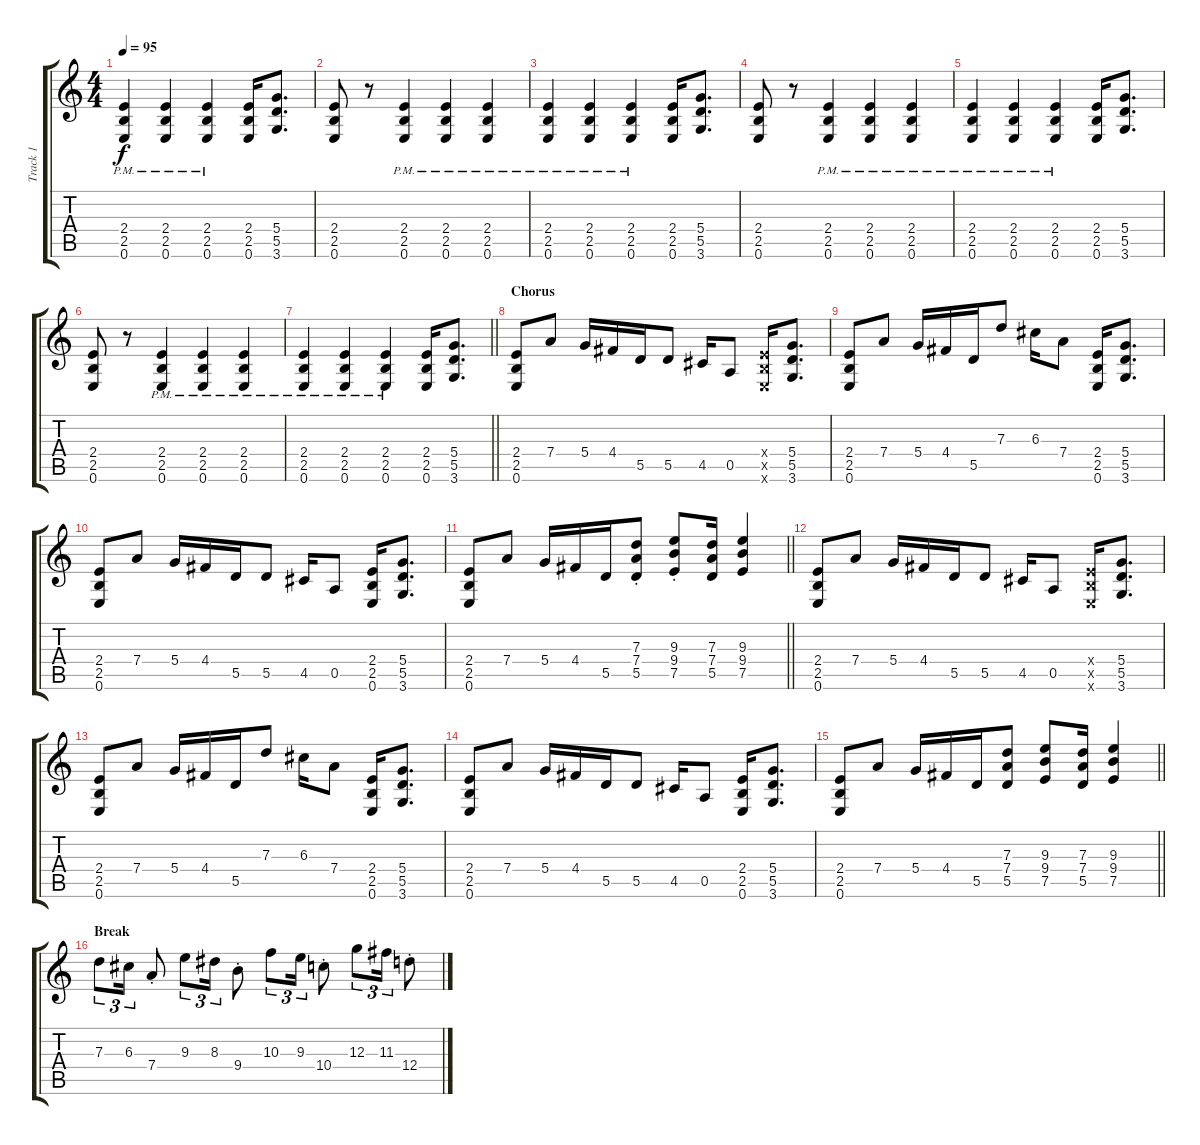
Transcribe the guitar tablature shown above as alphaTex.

\track ("Track 1" "Track 1") {instrument distortionguitar}
\staff {score tabs}
\tuning (E4 B3 G3 D3 A2 E2) {hide}
\ts (4 4)
\tempo 95
\clef g2
\ks c
(2.4{pm} 2.5{pm} 0.6{pm}).4{dy f} (2.4{pm} 2.5{pm} 0.6{pm}).4 (2.4{pm} 2.5{pm} 0.6{pm}).4 (2.4 2.5 0.6).16 (5.4 5.5 3.6).8{d} |
(2.4 2.5 0.6).8 r.8 (2.4{pm} 2.5{pm} 0.6{pm}).4 (2.4{pm} 2.5{pm} 0.6{pm}).4 (2.4{pm} 2.5{pm} 0.6{pm}).4 |
(2.4{pm} 2.5{pm} 0.6{pm}).4 (2.4{pm} 2.5{pm} 0.6{pm}).4 (2.4{pm} 2.5{pm} 0.6{pm}).4 (2.4 2.5 0.6).16 (5.4 5.5 3.6).8{d} |
(2.4 2.5 0.6).8 r.8 (2.4{pm} 2.5{pm} 0.6{pm}).4 (2.4{pm} 2.5{pm} 0.6{pm}).4 (2.4{pm} 2.5{pm} 0.6{pm}).4 |
(2.4{pm} 2.5{pm} 0.6{pm}).4 (2.4{pm} 2.5{pm} 0.6{pm}).4 (2.4{pm} 2.5{pm} 0.6{pm}).4 (2.4 2.5 0.6).16 (5.4 5.5 3.6).8{d} |
(2.4 2.5 0.6).8 r.8 (2.4{pm} 2.5{pm} 0.6{pm}).4 (2.4{pm} 2.5{pm} 0.6{pm}).4 (2.4{pm} 2.5{pm} 0.6{pm}).4 |
\barLineRight lightlight
(2.4{pm} 2.5{pm} 0.6{pm}).4 (2.4{pm} 2.5{pm} 0.6{pm}).4 (2.4{pm} 2.5{pm} 0.6{pm}).4 (2.4 2.5 0.6).16 (5.4 5.5 3.6).8{d} |
\section ("" "Chorus")
(2.4 2.5 0.6).8 7.4.8 5.4.16 4.4.16 5.5.16 5.5.8 4.5.16 0.5.8 (2.4{x} 2.5{x} 0.6{x}).16 (5.4 5.5 3.6).8{d} |
(2.4 2.5 0.6).8 7.4.8 5.4.16 4.4.16 5.5.16 7.3.8 6.3.16 7.4.8 (2.4 2.5 0.6).16 (5.4 5.5 3.6).8{d} |
(2.4 2.5 0.6).8 7.4.8 5.4.16 4.4.16 5.5.16 5.5.8 4.5.16 0.5.8 (2.4 2.5 0.6).16 (5.4 5.5 3.6).8{d} |
\barLineRight lightlight
(2.4 2.5 0.6).8 7.4.8 5.4.16 4.4.16 5.5.16 (7.3{st} 7.4{st} 5.5{st}).8 (9.3{st} 9.4 7.5).8 (7.3 7.4 5.5).16 (9.3 9.4 7.5).4 |
(2.4 2.5 0.6).8 7.4.8 5.4.16 4.4.16 5.5.16 5.5.8 4.5.16 0.5.8 (2.4{x} 2.5{x} 0.6{x}).16 (5.4 5.5 3.6).8{d} |
(2.4 2.5 0.6).8 7.4.8 5.4.16 4.4.16 5.5.16 7.3.8 6.3.16 7.4.8 (2.4 2.5 0.6).16 (5.4 5.5 3.6).8{d} |
(2.4 2.5 0.6).8 7.4.8 5.4.16 4.4.16 5.5.16 5.5.8 4.5.16 0.5.8 (2.4 2.5 0.6).16 (5.4 5.5 3.6).8{d} |
\barLineRight lightlight
(2.4 2.5 0.6).8 7.4.8 5.4.16 4.4.16 5.5.16 (7.3 7.4 5.5).8 (9.3 9.4 7.5).8 (7.3 7.4 5.5).16 (9.3 9.4 7.5).4 |
\section ("" "Break")
7.3.8{tu (3 2)} 6.3.16{tu (3 2)} 7.4{st}.8 9.3.8{tu (3 2)} 8.3.16{tu (3 2)} 9.4{st}.8 10.3.8{tu (3 2)} 9.3.16{tu (3 2)} 10.4{st}.8 12.3.8{tu (3 2)} 11.3.16{tu (3 2)} 12.4{st}.8
